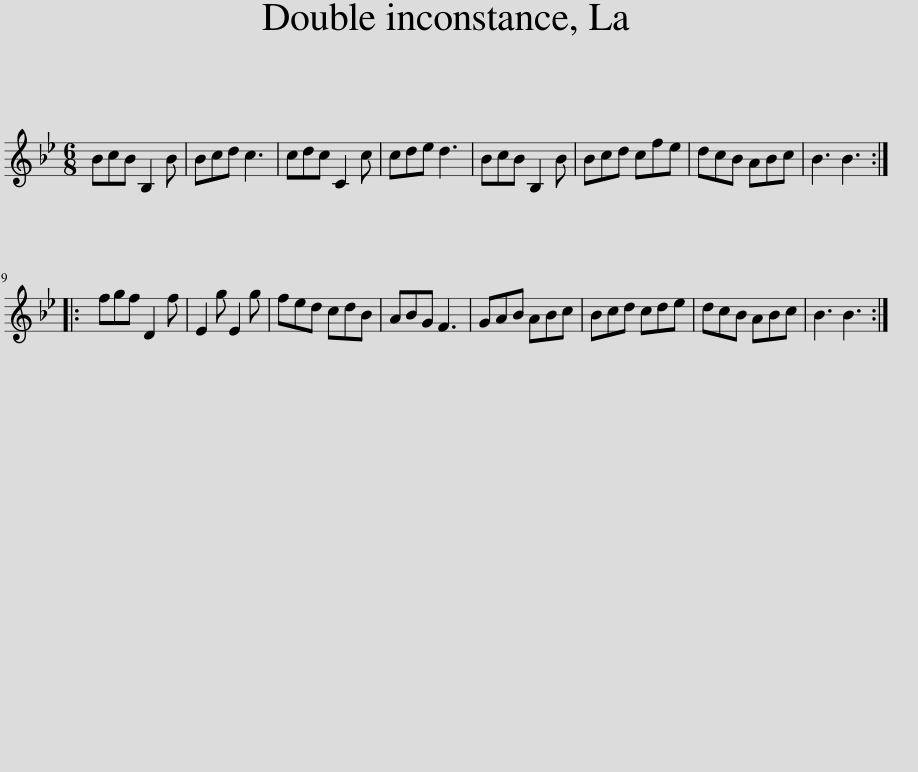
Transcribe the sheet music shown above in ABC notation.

X:1
L:1/8
M:6/8
I:linebreak $
K:Bb
V:1 treble
V:1
 BcB B,2 B | Bcd c3 | cdc C2 c | cde d3 | BcB B,2 B | %5
 Bcd cfe | dcB ABc | B3 B3 ::$ fgf D2 f | E2 g E2 g | %10
 fed cdB | ABG F3 | GAB ABc | Bcd cde | dcB ABc | %15
 B3 B3 :| %16
